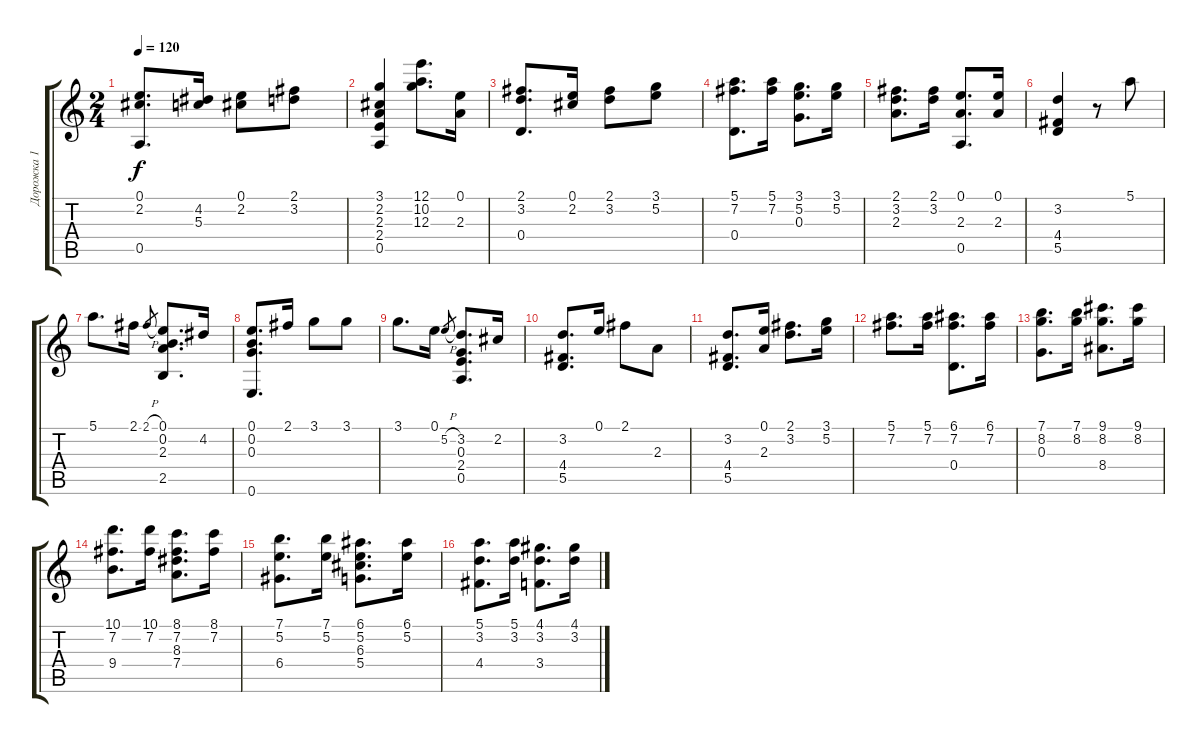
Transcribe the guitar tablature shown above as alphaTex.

\track ("Дорожка 1" "Дорожка 1") {instrument acousticguitarnylon}
\staff {score tabs}
\tuning (E4 B3 G3 D3 A2 E2) {hide}
\ts (2 4)
\tempo 120
\clef g2
\ks c
(0.1 2.2 0.5).8{d dy f} (4.2 5.3).16 (0.1 2.2).8 (2.1 3.2).8 |
(3.1 2.2 2.3 2.4 0.5).4 (12.1 10.2 12.3).8{d} (0.1 2.3).16 |
(2.1 3.2 0.4).8{d} (0.1 2.2).16 (2.1 3.2).8 (3.1 5.2).8 |
(5.1 7.2 0.4).8{d} (5.1 7.2).16 (3.1 5.2 0.3).8{d} (3.1 5.2).16 |
(2.1 3.2 2.3).8{d} (2.1 3.2).16 (0.1 2.3 0.5).8{d} (0.1 2.3).16 |
(3.2 4.4 5.5).4 r.8 5.1.8 |
5.1.8{d} 2.1.16 2.1{h}.8{gr} (0.1 0.2 2.3 2.5).8{d} 4.2.16 |
(0.1 0.2 0.3 0.6).8{d} 2.1.16 3.1.8 3.1.8 |
3.1.8{d} 0.1.16 5.2{h}.8{gr} (3.2 0.3 2.4 0.5).8{d} 2.2.16 |
(3.2 4.4 5.5).8{d} 0.1.16 2.1.8 2.3.8 |
(3.2 4.4 5.5).8{d} (0.1 2.3).16 (2.1 3.2).8{d} (3.1 5.2).16 |
(5.1 7.2).8{d} (5.1 7.2).16 (6.1 7.2 0.4).8{d} (6.1 7.2).16 |
(7.1 8.2 0.3).8{d} (7.1 8.2).16 (9.1 8.2 8.4).8{d} (9.1 8.2).16 |
(10.1 7.2 9.4).8{d} (10.1 7.2).16 (8.1 7.2 8.3 7.4).8{d} (8.1 7.2).16 |
(7.1 5.2 6.4).8{d} (7.1 5.2).16 (6.1 5.2 6.3 5.4).8{d} (6.1 5.2).16 |
(5.1 3.2 4.4).8{d} (5.1 3.2).16 (4.1 3.2 3.4).8{d} (4.1 3.2).16
